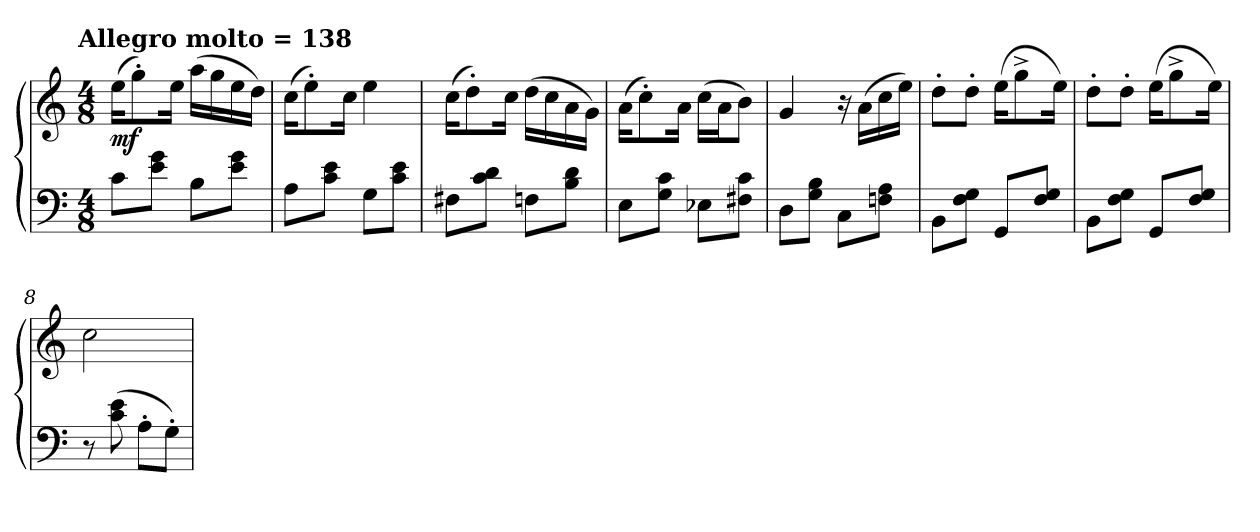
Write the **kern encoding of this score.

**kern	**kern	**dynam
*part1	*part1	*part1
*staff2	*staff1	*staff1/2
*clefF4	*clefG2	*
*k[]	*k[]	*
!!LO:TX:omd:t=Allegro molto  = 138
*M4/8	*M4/8	*
*MM138	*MM138	*
=1	=1	=1
!	!	!LO:DY:b
8c\L	(>16ee\KL	mf
.	8gg'\)	.
8e\ 8g\J	.	.
.	16ee\Jk	.
8B\L	(>16aa\LL	.
.	16gg\	.
8e\ 8g\J	16ee\	.
.	16dd\JJ)	.
=2	=2	=2
8A\L	(>16cc\KL	.
.	8ee'\)	.
8c\ 8e\J	.	.
.	16cc\Jk	.
8G\L	4ee\	.
8c\ 8e\J	.	.
=3	=3	=3
8F#X\L	(>16cc\KL	.
.	8dd'\)	.
8c\ 8d\J	.	.
.	16cc\Jk	.
8Fn\L	(>16dd\LL	.
.	16cc\	.
8B\ 8d\J	16a\	.
.	16g\JJ)	.
=4	=4	=4
8E\L	(>16a\KL	.
.	8cc'\)	.
8G\ 8c\J	.	.
.	16a\Jk	.
8E-X\L	(>16cc\LL	.
.	16a\J	.
8F#X\ 8c\J	8b\J)	.
=5	=5	=5
8D\L	4g/	.
8G\ 8B\J	.	.
8C\L	16r	.
.	(>16a\LL	.
8Fn\ 8A\J	16cc\	.
.	16ee\JJ)	.
=6	=6	=6
8BB\L	8dd'\L	.
8F\ 8G\J	8dd'\J	.
8GG/L	(>16ee\KL	.
.	8gg^\	.
8F/ 8G/J	.	.
.	16ee\Jk)	.
=7	=7	=7
8BB\L	8dd'\L	.
8F\ 8G\J	8dd'\J	.
8GG/L	(>16ee\KL	.
.	8gg^\	.
8F/ 8G/J	.	.
.	16ee\Jk)	.
=8	=8	=8
8r	2cc\	.
(>8c\ 8e\	.	.
8A'\L	.	.
8G'\J)	.	.
=	=	=
*-	*-	*-
